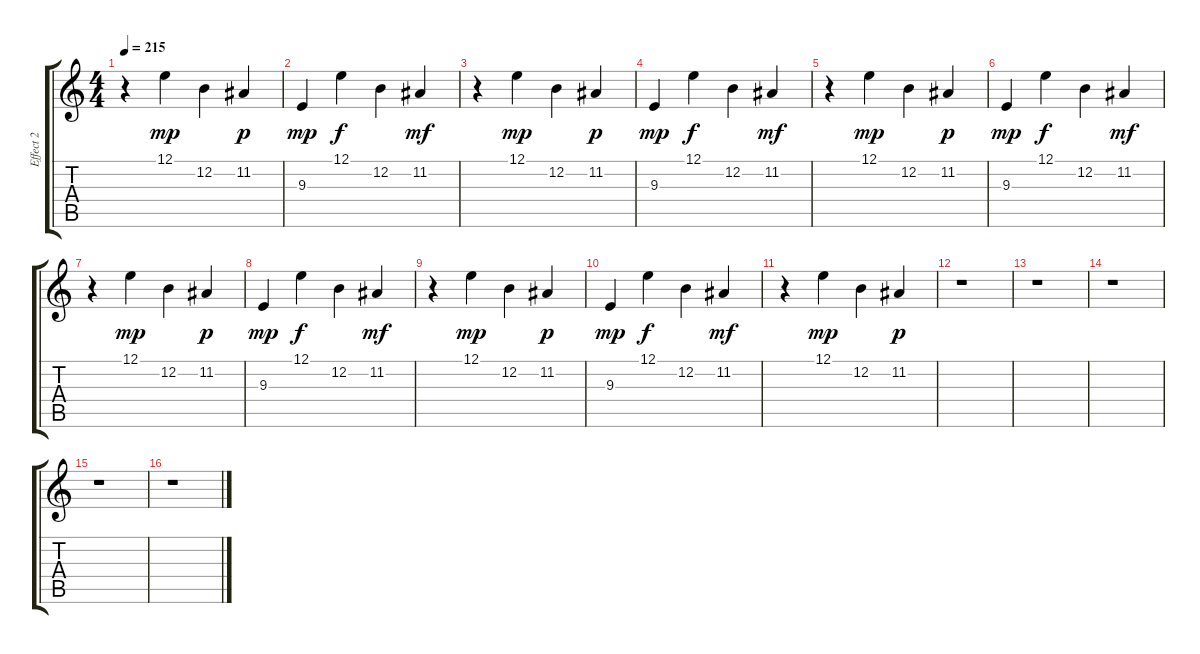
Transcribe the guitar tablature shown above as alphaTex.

\track ("Effect 2" "Effect 2") {instrument oboe}
\staff {score tabs}
\tuning (E4 B3 G3 D3 A2 E2) {hide}
\ts (4 4)
\tempo 215
\clef g2
\ks c
r.4{dy mf} 12.1.4{dy mp} 12.2.4 11.2.4{dy p} |
9.3.4{dy mp} 12.1.4{dy f} 12.2.4 11.2.4{dy mf} |
r.4 12.1.4{dy mp} 12.2.4 11.2.4{dy p} |
9.3.4{dy mp} 12.1.4{dy f} 12.2.4 11.2.4{dy mf} |
r.4 12.1.4{dy mp} 12.2.4 11.2.4{dy p} |
9.3.4{dy mp} 12.1.4{dy f} 12.2.4 11.2.4{dy mf} |
r.4 12.1.4{dy mp} 12.2.4 11.2.4{dy p} |
9.3.4{dy mp} 12.1.4{dy f} 12.2.4 11.2.4{dy mf} |
r.4 12.1.4{dy mp} 12.2.4 11.2.4{dy p} |
9.3.4{dy mp} 12.1.4{dy f} 12.2.4 11.2.4{dy mf} |
r.4 12.1.4{dy mp} 12.2.4 11.2.4{dy p} |
r.1 |
r.1 |
r.1 |
r.1 |
r.1
